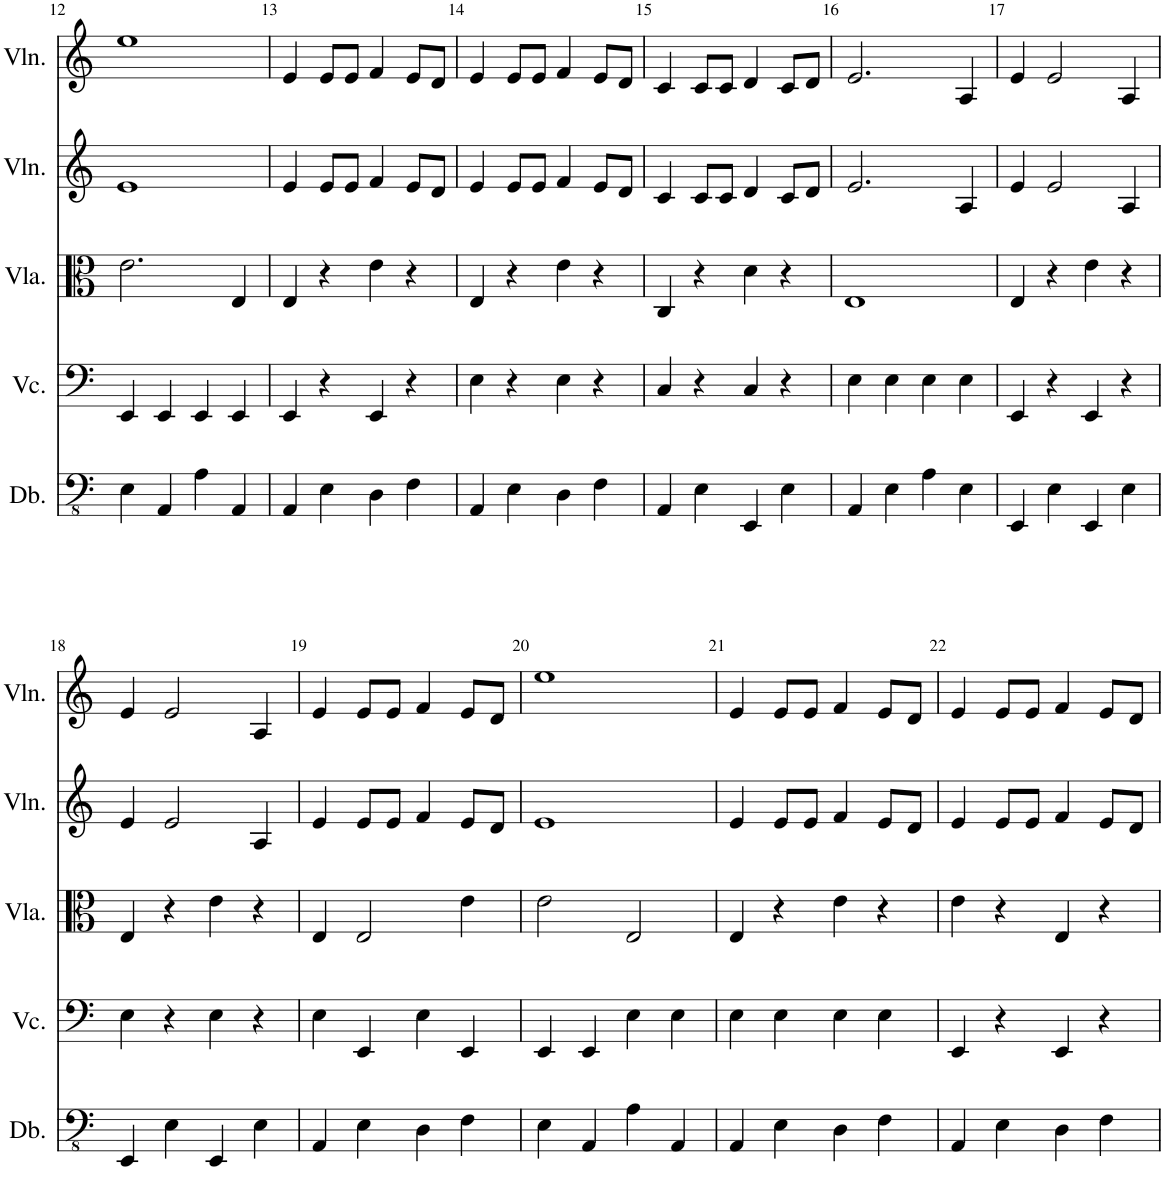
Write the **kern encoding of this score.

**kern	**kern	**kern	**kern	**kern
*part5	*part4	*part3	*part2	*part1
*staff5	*staff4	*staff3	*staff2	*staff1
*I"Double Bass	*I"Violoncello	*I"Viola	*I"Violin	*I"Violin
*I'Db.	*I'Vc.	*I'Vla.	*I'Vln.	*I'Vln.
!!LO:PB:g=z
*clefFv4	*clefF4	*clefC3	*clefG2	*clefG2
*Trd7c12	*	*	*	*
*k[]	*k[]	*k[]	*k[]	*k[]
*M4/4	*M4/4	*M4/4	*M4/4	*M4/4
=12	=12	=12	=12	=12
4EE\	4EE/	2.e\	1e	1ee
4AAA/	4EE/	.	.	.
4AA\	4EE/	.	.	.
4AAA/	4EE/	4E/	.	.
=13	=13	=13	=13	=13
4AAA/	4EE/	4E/	4e/	4e/
4EE\	4r	4r	8e/L	8e/L
.	.	.	8e/J	8e/J
4DD\	4EE/	4e\	4f/	4f/
4FF\	4r	4r	8e/L	8e/L
.	.	.	8d/J	8d/J
=14	=14	=14	=14	=14
4AAA/	4E\	4E/	4e/	4e/
4EE\	4r	4r	8e/L	8e/L
.	.	.	8e/J	8e/J
4DD\	4E\	4e\	4f/	4f/
4FF\	4r	4r	8e/L	8e/L
.	.	.	8d/J	8d/J
=15	=15	=15	=15	=15
4AAA/	4C/	4C/	4c/	4c/
4EE\	4r	4r	8c/L	8c/L
.	.	.	8c/J	8c/J
4EEE/	4C/	4d\	4d/	4d/
4EE\	4r	4r	8c/L	8c/L
.	.	.	8d/J	8d/J
=16	=16	=16	=16	=16
4AAA/	4E\	1E	2.e/	2.e/
4EE\	4E\	.	.	.
4AA\	4E\	.	.	.
4EE\	4E\	.	4A/	4A/
=17	=17	=17	=17	=17
4EEE/	4EE/	4E/	4e/	4e/
4EE\	4r	4r	2e/	2e/
4EEE/	4EE/	4e\	.	.
4EE\	4r	4r	4A/	4A/
!!LO:LB:g=z
=18	=18	=18	=18	=18
4EEE/	4E\	4E/	4e/	4e/
4EE\	4r	4r	2e/	2e/
4EEE/	4E\	4e\	.	.
4EE\	4r	4r	4A/	4A/
=19	=19	=19	=19	=19
4AAA/	4E\	4E/	4e/	4e/
4EE\	4EE/	2E/	8e/L	8e/L
.	.	.	8e/J	8e/J
4DD\	4E\	.	4f/	4f/
4FF\	4EE/	4e\	8e/L	8e/L
.	.	.	8d/J	8d/J
=20	=20	=20	=20	=20
4EE\	4EE/	2e\	1e	1ee
4AAA/	4EE/	.	.	.
4AA\	4E\	2E/	.	.
4AAA/	4E\	.	.	.
=21	=21	=21	=21	=21
4AAA/	4E\	4E/	4e/	4e/
4EE\	4E\	4r	8e/L	8e/L
.	.	.	8e/J	8e/J
4DD\	4E\	4e\	4f/	4f/
4FF\	4E\	4r	8e/L	8e/L
.	.	.	8d/J	8d/J
=22	=22	=22	=22	=22
4AAA/	4EE/	4e\	4e/	4e/
4EE\	4r	4r	8e/L	8e/L
.	.	.	8e/J	8e/J
4DD\	4EE/	4E/	4f/	4f/
4FF\	4r	4r	8e/L	8e/L
.	.	.	8d/J	8d/J
=	=	=	=	=
*-	*-	*-	*-	*-
